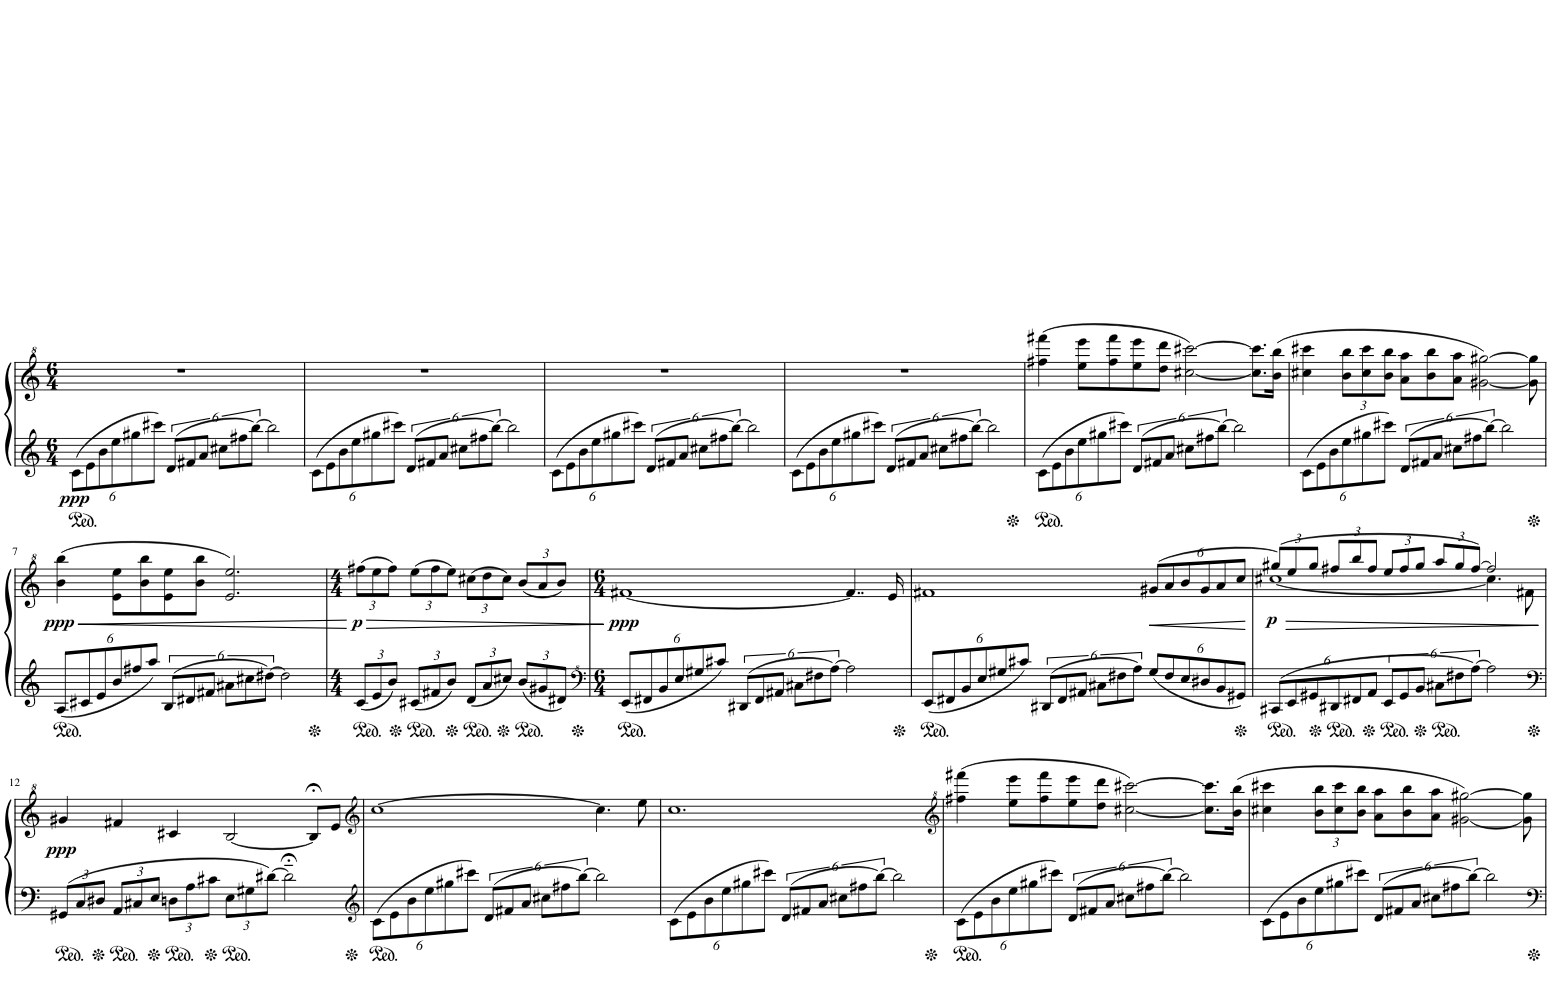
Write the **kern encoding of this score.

**kern	**kern	**dynam
*part1	*part1	*part1
*staff2	*staff1	*staff1/2
*I"Piano	*	*
*I'Pno.	*	*
*clefG2	*clefG^2	*
*k[]	*k[]	*
*M6/4	*M6/4	*
*Xbrackettup	*	*
=1	=1	=1
!	!	!LO:DY:b=2
12c\L	1.r	ppp
12e\	.	.
12b\	.	.
12ee\	.	.
12gg#X\	.	.
12ccc#X\J	.	.
*brackettup	*	*
12d/L	.	.
12f#X/	.	.
12a/J	.	.
12cc#X\L	.	.
12ff#X\	.	.
[12bb\J	.	.
2bb\]	.	.
=2	=2	=2
*Xbrackettup	*	*
12c\L	1.r	.
12e\	.	.
12b\	.	.
12ee\	.	.
12gg#X\	.	.
12ccc#X\J	.	.
*brackettup	*	*
12d/L	.	.
12f#X/	.	.
12a/J	.	.
12cc#X\L	.	.
12ff#X\	.	.
[12bb\J	.	.
2bb\]	.	.
=3	=3	=3
*Xbrackettup	*	*
12c\L	1.r	.
12e\	.	.
12b\	.	.
12ee\	.	.
12gg#X\	.	.
12ccc#X\J	.	.
*brackettup	*	*
12d/L	.	.
12f#X/	.	.
12a/J	.	.
12cc#X\L	.	.
12ff#X\	.	.
[12bb\J	.	.
2bb\]	.	.
=4	=4	=4
*Xbrackettup	*	*
12c\L	1.r	.
12e\	.	.
12b\	.	.
12ee\	.	.
12gg#X\	.	.
12ccc#X\J	.	.
*brackettup	*	*
12d/L	.	.
12f#X/	.	.
12a/J	.	.
12cc#X\L	.	.
12ff#X\	.	.
[12bb\J	.	.
2bb\]	.	.
=5	=5	=5
*Xbrackettup	*	*
12c\L	(4fff#X\ 4ffff#X\	.
12e\	.	.
12b\	.	.
12ee\	8eee\ 8eeee\L	.
12gg#X\	.	.
.	8fff#\ 8ffff#\	.
12ccc#X\J	.	.
*brackettup	*	*
12d/L	8eee\ 8eeee\	.
12f#X/	.	.
.	8ddd\ 8dddd\J	.
12a/J	.	.
12cc#X\L	[2ccc#X\ [2cccc#X\)	.
12ff#X\	.	.
[12bb\J	.	.
2bb\]	.	.
.	8.ccc#\] 8.cccc#\]L	.
.	(16bb\ 16bbb\Jk	.
=6	=6	=6
*Xbrackettup	*	*
12c\L	4ccc#X\ 4cccc#X\	.
12e\	.	.
12b\	.	.
*	*Xbrackettup	*
12ee\	12bb\ 12bbb\L	.
12gg#X\	12ccc#\ 12cccc#\	.
12ccc#X\J	12bb\ 12bbb\J	.
*brackettup	*	*
12d/L	8aa\ 8aaa\L	.
12f#X/	.	.
.	8bb\ 8bbb\	.
12a/J	.	.
12cc#X\L	8aa\ 8aaa\J	.
12ff#X\	.	.
.	[2gg#X\ [2ggg#X\)	.
[12bb\J	.	.
2bb\]	.	.
.	8gg#\] 8ggg#\]	.
!!LO:LB:g=z
=7	=7	=7
*Xbrackettup	*	*
!	!	!LO:HP:b
!	!	!LO:DY:n=1:b
12A/L	(4bb\ 4bbb\	< ppp
12c#X/	.	.
12e/	.	.
12b/	8ee\ 8eee\L	.
12ff#X/	.	.
.	8bb\ 8bbb\	.
12aa/J	.	.
*brackettup	*	*
12B/L	8ee\ 8eee\	.
12d#X/	.	.
.	8bb\ 8bbb\J	.
12f#X/J	.	.
12a#X\L	2.ee/ 2.eee/)	.
12cc#X\	.	.
[12dd#X\J	.	.
2dd#\]	.	.
.	.	[
=8	=8	=8
*M4/4	*M4/4	*
*Xbrackettup	*	*
!	!	!LO:HP:b
!	!	!LO:DY:n=1:b
12c/L	(12fff#X\L	> p
12e/	12eee\	.
12b/J	12fff#\J)	.
12c#X/L	(12eee\L	.
12f#X/	12fff#\	.
12b/J	12eee\J)	.
12d/L	(12ccc#X\L	.
12a/	12ddd\	.
12cc#X/J	12ccc#\J)	.
12b/L	(12bb/L	.
12g#X/	12aa/	.
12d#X/J	12bb/J)	.
.	.	]
=9	=9	=9
*clefF^4	*	*
*M6/4	*M6/4	*
!	!	!LO:DY:b
12E/L	[1ff#X	ppp
12F#X/	.	.
12B/	.	.
12e/	.	.
12g#X/	.	.
12cc#X/J	.	.
*brackettup	*	*
12D#X/L	.	.
12F#/	.	.
12A#X/J	.	.
12c#X\L	.	.
12f#X\	.	.
[12a\J	.	.
2a\]	4..ff#/]	.
.	16ee/	.
=10	=10	=10
*Xbrackettup	*	*
12E/L	1ff#X	.
12F#X/	.	.
12B/	.	.
12e/	.	.
12g#X/	.	.
12cc#X/J	.	.
*brackettup	*	*
12D#X/L	.	.
12F#/	.	.
12A#X/J	.	.
12c#X\L	.	.
12f#X\	.	.
12a\J	.	.
*Xbrackettup	*	*
!	!	!LO:HP:b
12g#/L	(12gg#X/L	<
12f#/	12aa/	.
12e/	12bb/	.
12d#X/	12gg#/	.
12B/	12aa/	.
12G#X/J	12ccc/J	.
.	.	[
=11	=11	=11
!	!	!LO:HP:b
*	*^	*
!	!	!	!LO:DY:n=1:b
12C#X/L	(12ggg#X/L)	[1ccc#X	> p
12E/	12eee/	.	.
12G#X/	12ggg#/J	.	.
12D#X/	12fff#X/L	.	.
12F#X/	12bbb/	.	.
12A/J	12fff#/J	.	.
*brackettup	*	*	*
12E/L	12eee/L	.	.
12G#/	12fff#/	.	.
12B/J	12ggg#/J	.	.
12c#X\L	12aaa/L	.	.
12f#X\	12ggg#/	.	.
[12a\J	[12fff#/J)	.	.
2a\]	2fff#/]	4.ccc#\]	.
.	.	8ff#X\	.
*	*v	*v	*
.	.	]
!!LO:LB:g=z
=12	=12	=12
*clefF4	*	*
*Xbrackettup	*	*
!	!	!LO:DY:b
12GG#X/L	4gg#X/	ppp
12C/	.	.
12D#X/J	.	.
12AA/L	4ff#X/	.
12C#X/	.	.
12E/J	.	.
12Dn\L	4cc#X/	.
12A\	.	.
12c#X\J	.	.
12E\L	[2b/	.
12G#X\	.	.
[12d#X\J	.	.
2d#;<~\]	.	.
.	8b;<Z/L]	.
.	8ee/J	.
=13	=13	=13
*clefG2	*clefG2	*
12c\L	[1cc	.
12e\	.	.
12b\	.	.
12ee\	.	.
12gg#X\	.	.
12ccc#X\J	.	.
*brackettup	*	*
12d/L	.	.
12f#X/	.	.
12a/J	.	.
12cc#X\L	.	.
12ff#X\	.	.
[12bb\J	.	.
2bb\]	4.cc\]	.
.	8ee\	.
=14	=14	=14
*Xbrackettup	*	*
12c\L	1.cc	.
12e\	.	.
12b\	.	.
12ee\	.	.
12gg#X\	.	.
12ccc#X\J	.	.
*brackettup	*	*
12d/L	.	.
12f#X/	.	.
12a/J	.	.
12cc#X\L	.	.
12ff#X\	.	.
[12bb\J	.	.
2bb\]	.	.
=15	=15	=15
*	*clefG^2	*
*Xbrackettup	*	*
12c\L	(4fff#X\ 4ffff#X\	.
12e\	.	.
12b\	.	.
12ee\	8eee\ 8eeee\L	.
12gg#X\	.	.
.	8fff#\ 8ffff#\	.
12ccc#X\J	.	.
*brackettup	*	*
12d/L	8eee\ 8eeee\	.
12f#X/	.	.
.	8ddd\ 8dddd\J	.
12a/J	.	.
12cc#X\L	[2ccc#X\ [2cccc#X\)	.
12ff#X\	.	.
[12bb\J	.	.
2bb\]	.	.
.	8.ccc#\] 8.cccc#\]L	.
.	(16bb\ 16bbb\Jk	.
=16	=16	=16
*Xbrackettup	*	*
12c\L	4ccc#X\ 4cccc#X\	.
12e\	.	.
12b\	.	.
12ee\	12bb\ 12bbb\L	.
12gg#X\	12ccc#\ 12cccc#\	.
12ccc#X\J	12bb\ 12bbb\J	.
*brackettup	*	*
12d/L	8aa\ 8aaa\L	.
12f#X/	.	.
.	8bb\ 8bbb\	.
12a/J	.	.
12cc#X\L	8aa\ 8aaa\J	.
12ff#X\	.	.
.	[2gg#X\ [2ggg#X\)	.
[12bb\J	.	.
2bb\]	.	.
.	8gg#\] 8ggg#\]	.
=	=	=
*-	*-	*-
